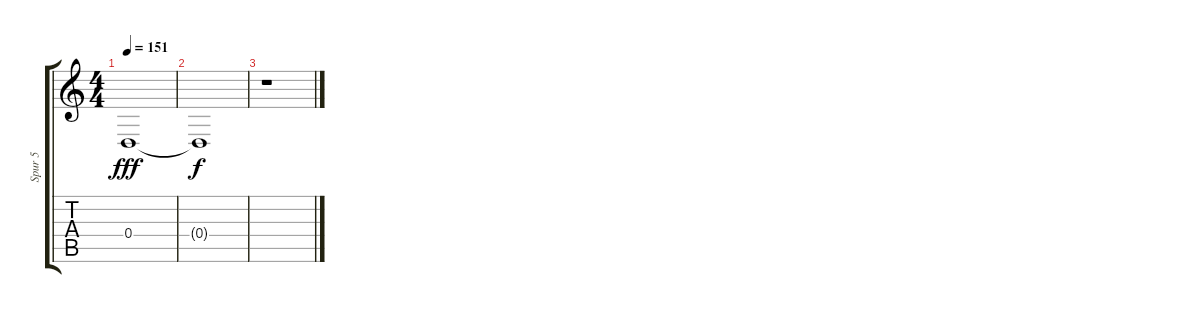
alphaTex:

\track ("Spur 5" "Spur 5") {instrument acousticgrandpiano}
\staff {score tabs}
\tuning (E4 B3 G3 D3 A2 E2) {hide}
\ts (4 4)
\tempo 151
\clef g2
\ks c
0.4.1{dy fff} |
0.4{t}.1{dy f} |
r.1
